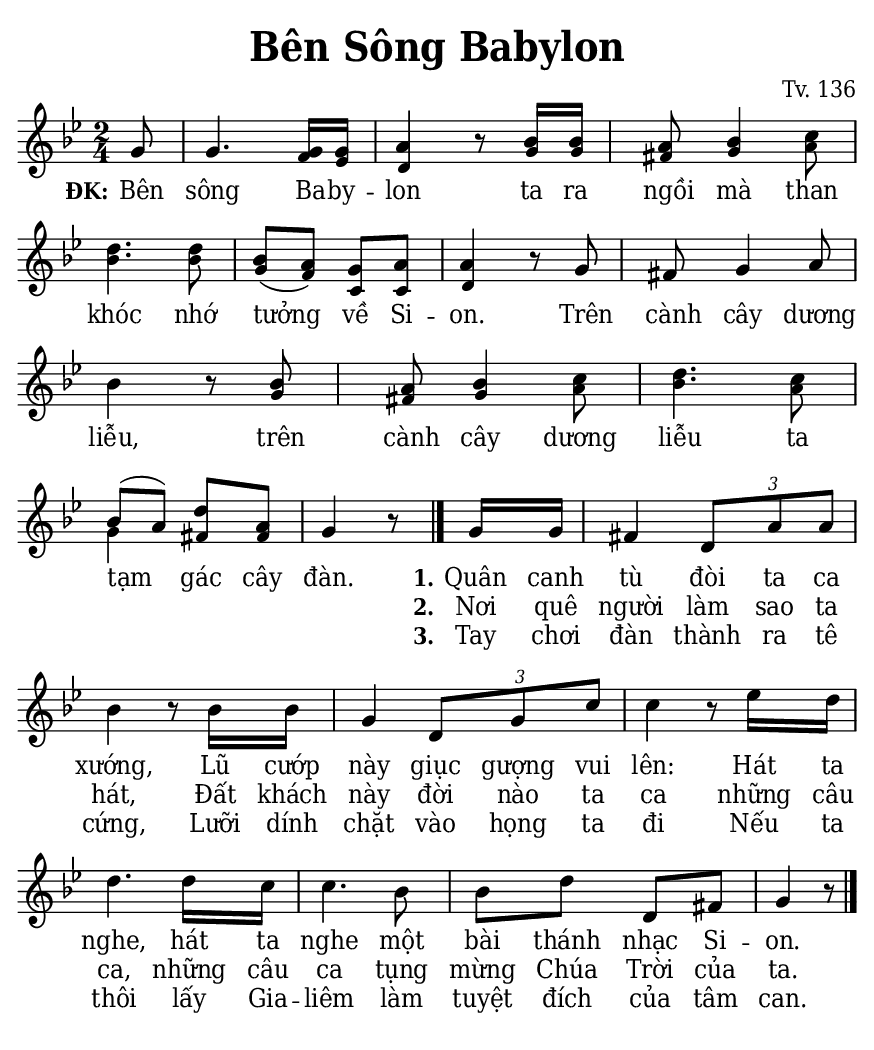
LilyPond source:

% Cài đặt chung\
\version "2.22.1"
\include "english.ly"

\header {
  title = \markup { \fontsize #1 "Bên Sông Babylon" }
  composer = "Tv. 136"
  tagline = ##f
}

% Nhạc phiên khúc
nhacPhienKhucSop = \relative c'' {
  \partial 8 g8 |
  g4. g16 g |
  a4 r8 bf16 bf |
  a8 bf4 c8 |
  d4. d8 |
  bf (a) g a |
  a4 r8 g |
  fs g4 a8 |
  bf4 r8 bf |
  a bf4 c8 |
  d4. c8 |
  bf (a) d a |
  g4 r8 \bar "|."
  
  g16 g |
  fs4 \tuplet 3/2 { d8 a' a } |
  bf4 r8 bf16 bf |
  g4 \tuplet 3/2 { d8 g c } |
  c4 r8 ef16 d |
  d4. d16 c |
  c4. bf8 |
  bf d d, fs |
  g4 r8 \bar "|."
}

nhacPhienKhucAlto = \relative c'' {
  g8 |
  g4. f16 ef |
  d4 r8 g16 g |
  fs8 g4 a8 |
  bf4. bf8 |
  g (f) c c |
  d4 r8 g |
  fs8 g4 a8 |
  bf4 r8 g |
  fs g4 a8 |
  bf4. a8 |
  g4 fs8 fs |
  g4 r8
}

% Lời phiên khúc
loiPhienKhucSop = \lyrics {
  \set stanza = "ĐK:"
  Bên sông Ba -- by -- lon ta ra ngồi
  mà than khóc nhớ tưởng về Si -- on.
  Trên cành cây dương liễu,
  trên cành cây dương liễu ta tạm gác cây đàn.
  <<
    {
      \set stanza = "1."
      Quân canh tù đòi ta ca xướng,
      Lũ cướp này giục gượng vui lên:
      Hát ta nghe, hát ta nghe một bài thánh nhạc Si -- on.
    }
    \new Lyrics {
	    \set associatedVoice = "beSop"
	    \set stanza = "2."
	    Nơi quê người làm sao ta hát,
	    Đất khách này đời nào ta ca những câu ca,
	    những câu ca tụng mừng Chúa Trời của ta.
    }
    \new Lyrics {
	    \set associatedVoice = "beSop"
	    \set stanza = "3."
	    Tay chơi đàn thành ra tê cứng,
	    Lưỡi dính chặt vào họng ta đi
	    Nếu ta thôi lấy Gia -- liêm làm tuyệt đích của tâm can.
    }
  >>
}

% Dàn trang
\paper {
  #(set-paper-size "a5")
  top-margin = 3\mm
  bottom-margin = 3\mm
  left-margin = 3\mm
  right-margin = 3\mm
  indent = #0
  #(define fonts
	 (make-pango-font-tree "Deja Vu Serif Condensed"
	 		       "Deja Vu Serif Condensed"
			       "Deja Vu Serif Condensed"
			       (/ 20 20)))
  print-page-number = ##f
  system-system-spacing = #'((basic-distance . 0.1) (padding . 2.5))
}

TongNhip = {
  \key bf \major \time 2/4
  \set Timing.beamExceptions = #'()
  \set Timing.baseMoment = #(ly:make-moment 1/4)
}

% Đổi kích thước nốt cho bè phụ
notBePhu =
#(define-music-function (font-size music) (number? ly:music?)
   (for-some-music
     (lambda (m)
       (if (music-is-of-type? m 'rhythmic-event)
           (begin
             (set! (ly:music-property m 'tweaks)
                   (cons `(font-size . ,font-size)
                         (ly:music-property m 'tweaks)))
             #t)
           #f))
     music)
   music)

\score {
  \new ChoirStaff <<
    \new Staff \with {
        \consists "Merge_rests_engraver"
        printPartCombineTexts = ##f
      }
      <<
      \new Voice \TongNhip \partCombine 
        \nhacPhienKhucSop
        \notBePhu -1 { \nhacPhienKhucAlto }
      \new NullVoice = beSop \nhacPhienKhucSop
      \new Lyrics \lyricsto beSop \loiPhienKhucSop
      >>
  >>
  \layout {
    \override Lyrics.LyricSpace.minimum-distance = #2
    \override Score.BarNumber.break-visibility = ##(#f #f #f)
    \override Score.SpacingSpanner.uniform-stretching = ##t
  } 
}
